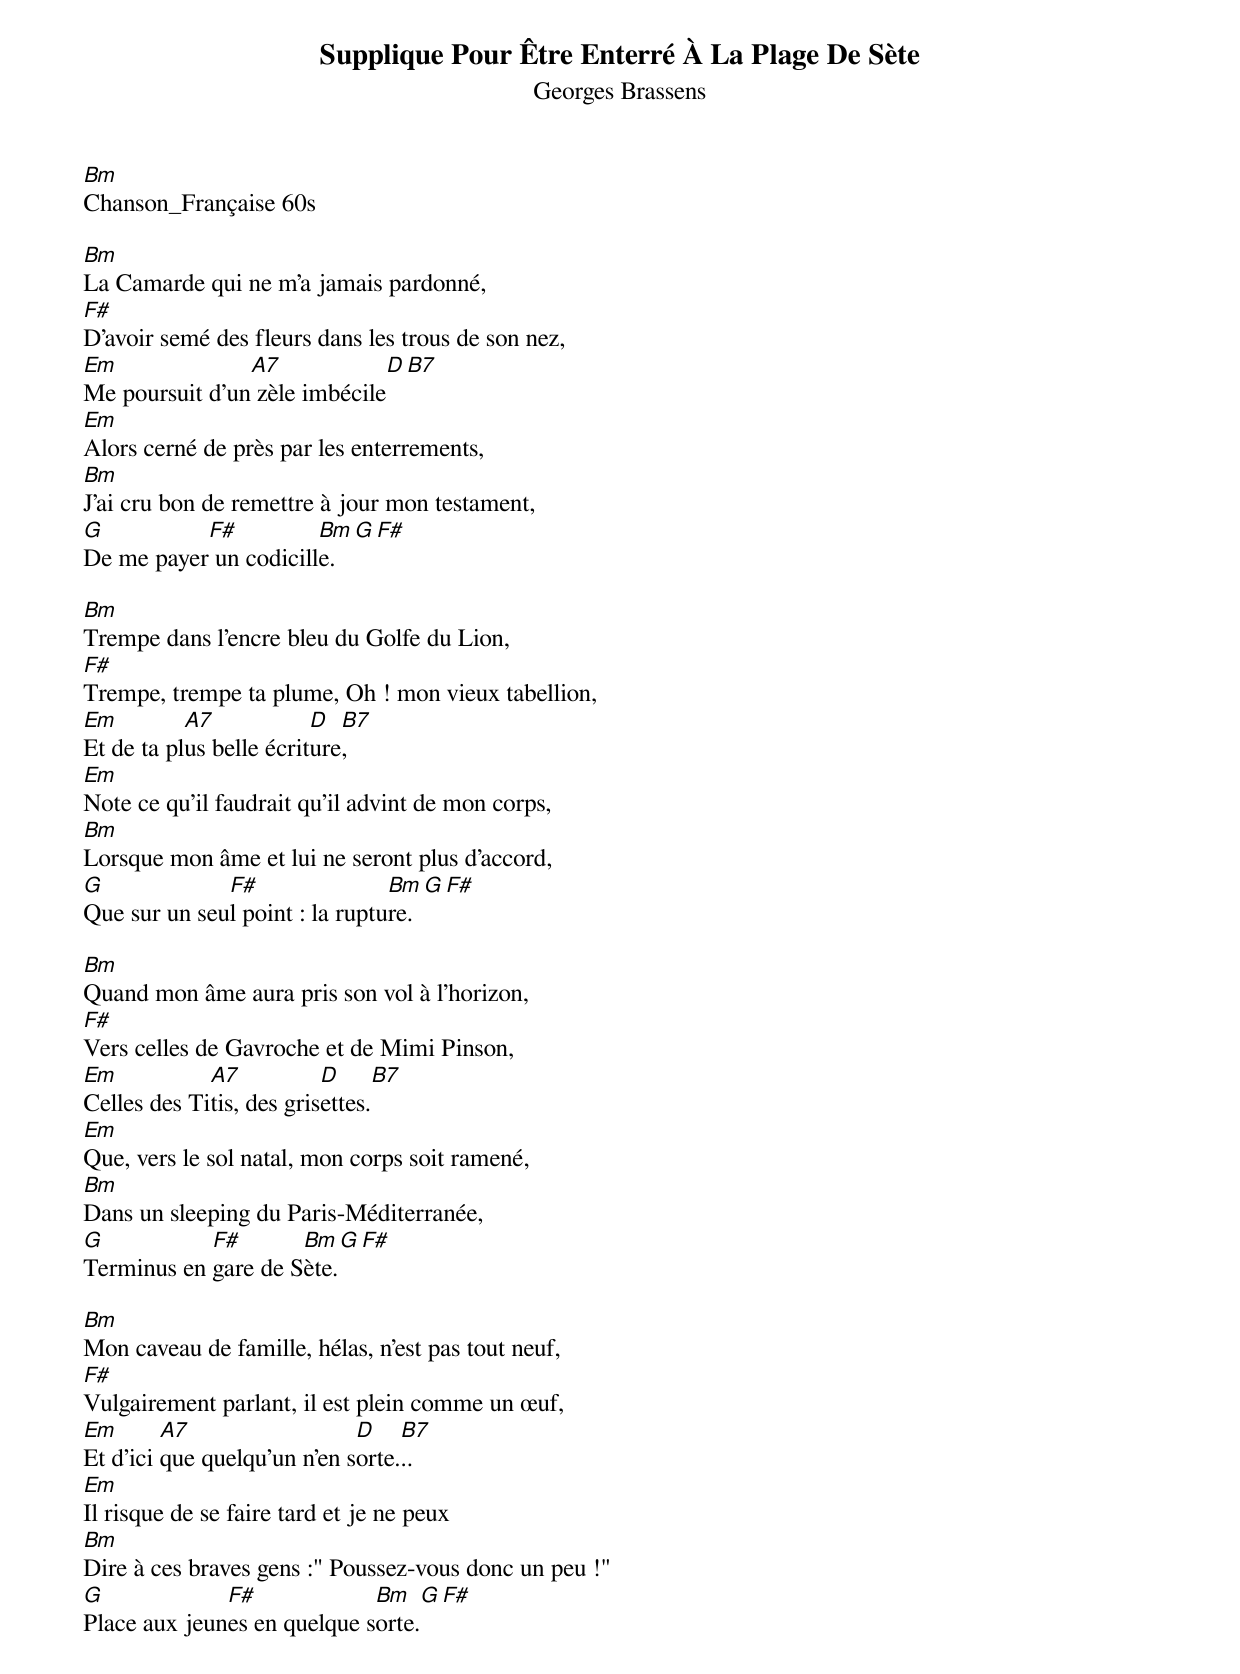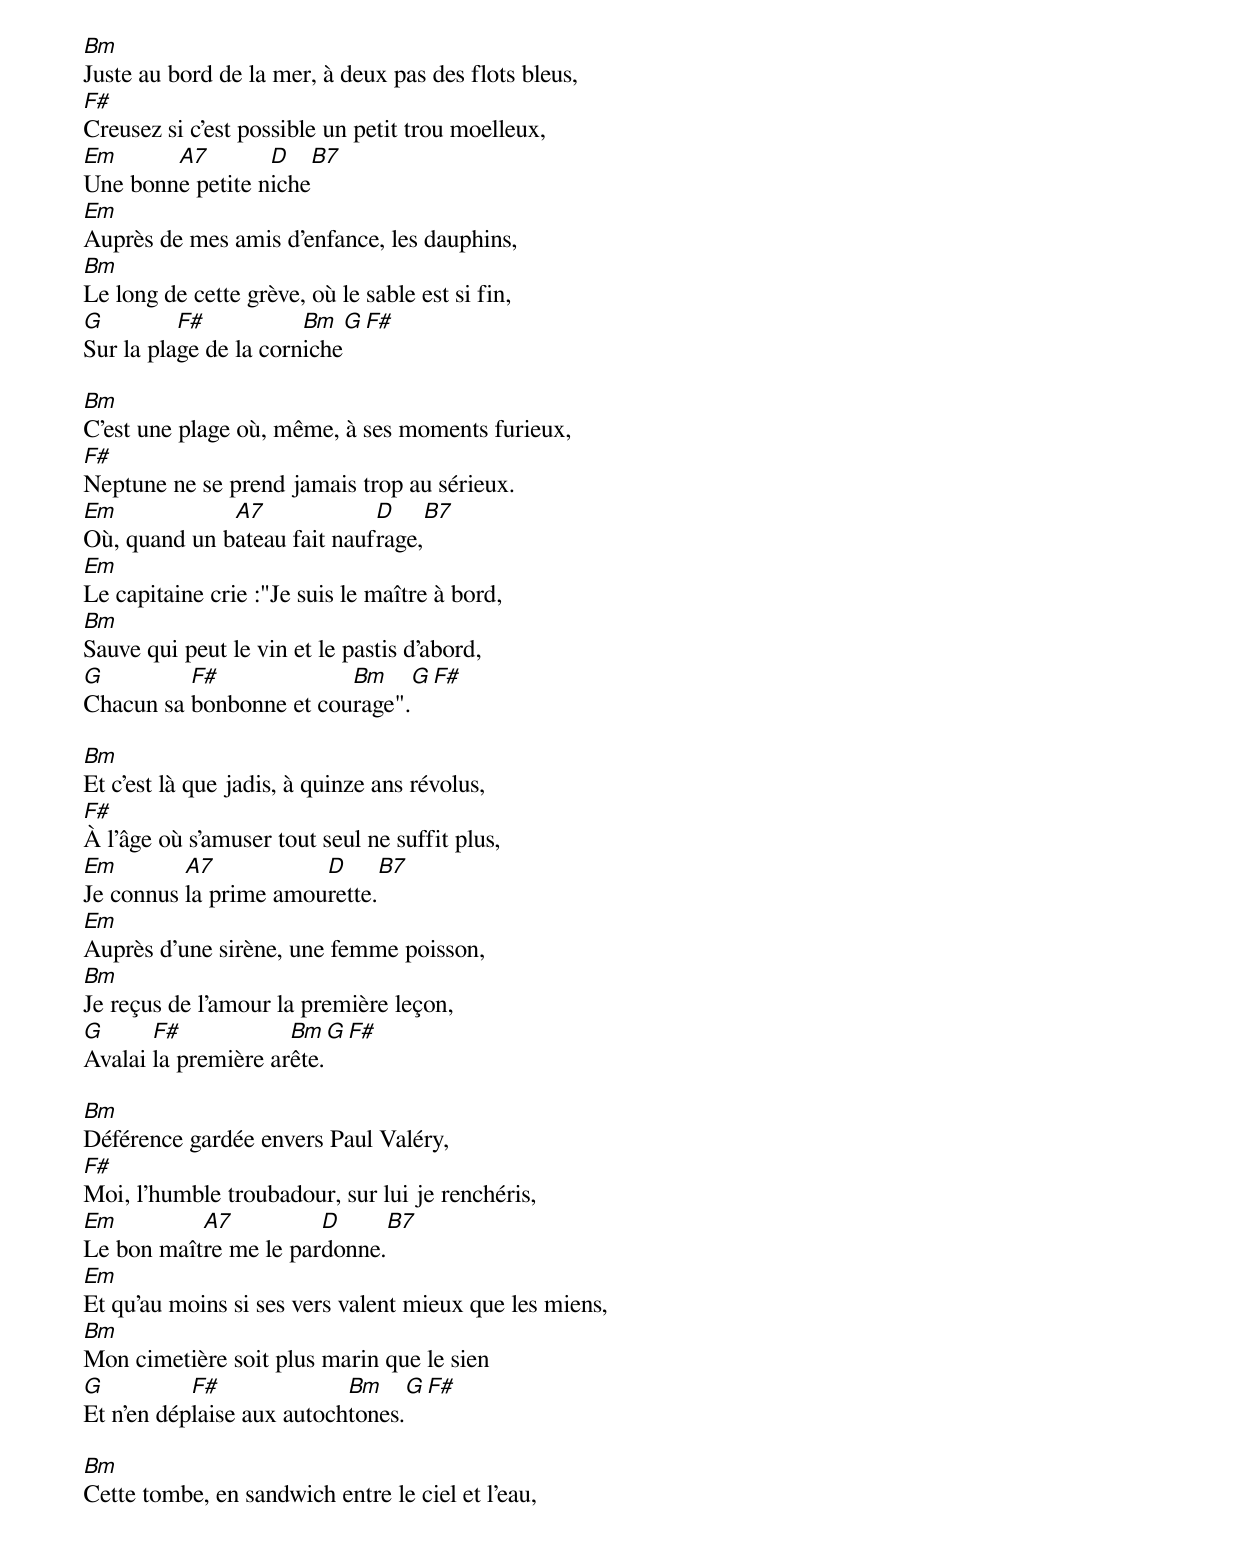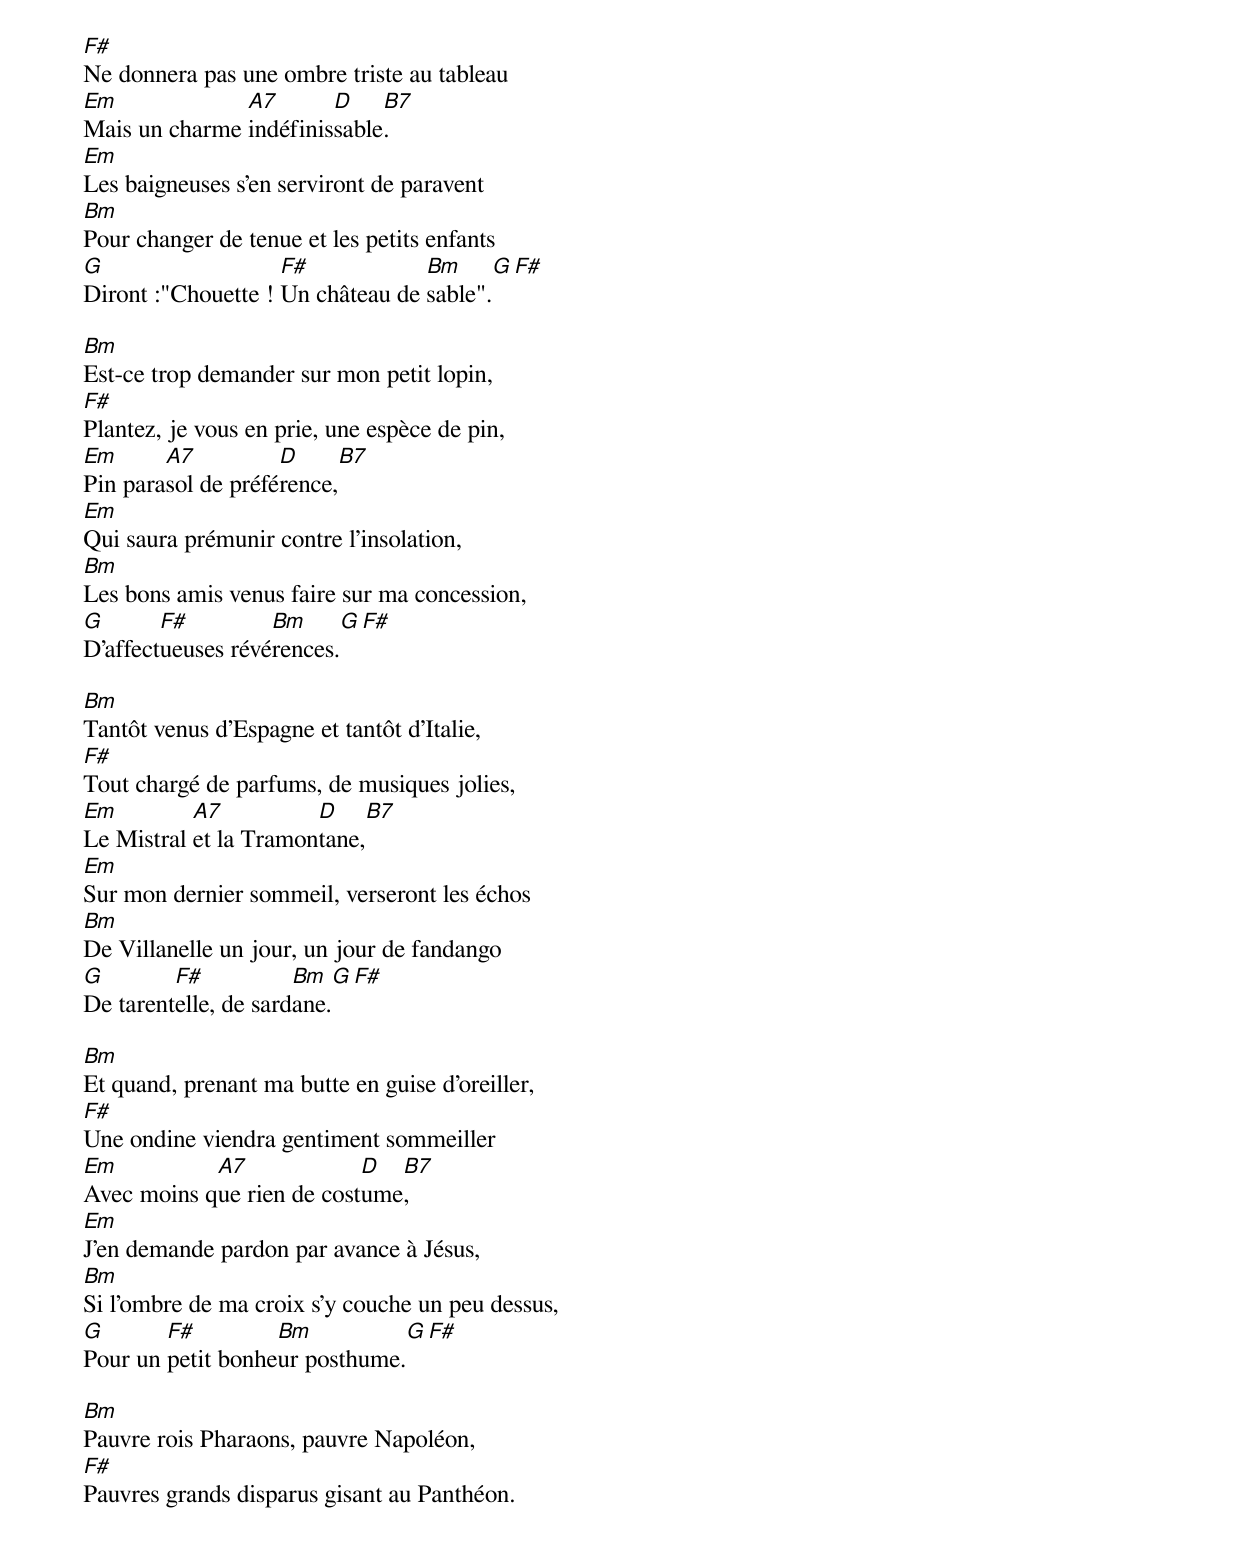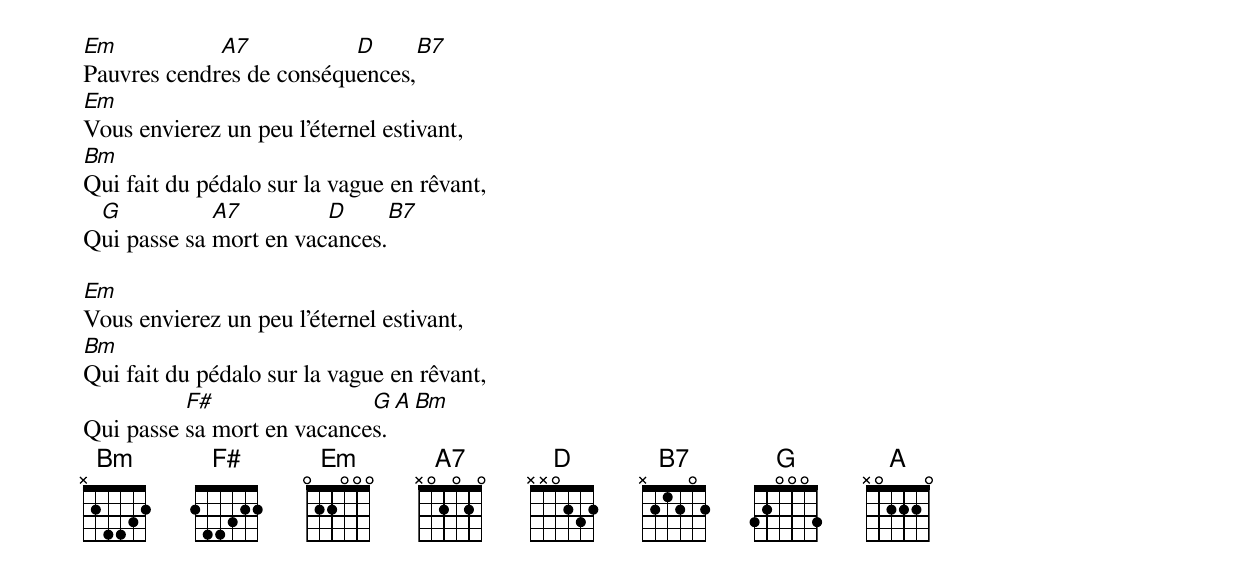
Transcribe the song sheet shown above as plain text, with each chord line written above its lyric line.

Supplique Pour Être Enterré À La Plage De Sète
Georges Brassens
Bm
Chanson_Française 60s

Bm
La Camarde qui ne m'a jamais pardonné,
F#
D'avoir semé des fleurs dans les trous de son nez,
Em              A7            D   B7
Me poursuit d'un zèle imbécile
Em
Alors cerné de près par les enterrements,
Bm
J'ai cru bon de remettre à jour mon testament,
G          F#          Bm      G   F#
De me payer un codicille.

Bm
Trempe dans l'encre bleu du Golfe du Lion,
F#
Trempe, trempe ta plume, Oh ! mon vieux tabellion,
Em         A7            D  B7
Et de ta plus belle écriture,
Em
Note ce qu'il faudrait qu'il advint de mon corps,
Bm
Lorsque mon âme et lui ne seront plus d'accord,
G             F#                Bm     G   F#
Que sur un seul point : la rupture.

Bm
Quand mon âme aura pris son vol à l'horizon,
F#
Vers celles de Gavroche et de Mimi Pinson,
Em           A7           D     B7
Celles des Titis, des grisettes.
Em
Que, vers le sol natal, mon corps soit ramené,
Bm
Dans un sleeping du Paris-Méditerranée,
G           F#       Bm   G   F#
Terminus en gare de Sète.

Bm
Mon caveau de famille, hélas, n'est pas tout neuf,
F#
Vulgairement parlant, il est plein comme un œuf,
Em       A7                  D    B7
Et d'ici que quelqu'un n'en sorte...
Em
Il risque de se faire tard et je ne peux
Bm
Dire à ces braves gens :" Poussez-vous donc un peu !"
G             F#             Bm    G   F#
Place aux jeunes en quelque sorte.

Bm
Juste au bord de la mer, à deux pas des flots bleus,
F#
Creusez si c'est possible un petit trou moelleux,
Em      A7        D    B7
Une bonne petite niche
Em
Auprès de mes amis d'enfance, les dauphins,
Bm
Le long de cette grève, où le sable est si fin,
G         F#           Bm    G   F#
Sur la plage de la corniche

Bm
C'est une plage où, même, à ses moments furieux,
F#
Neptune ne se prend jamais trop au sérieux.
Em            A7             D    B7
Où, quand un bateau fait naufrage,
Em
Le capitaine crie :"Je suis le maître à bord,
Bm
Sauve qui peut le vin et le pastis d'abord,
G         F#             Bm     G   F#
Chacun sa bonbonne et courage".

Bm
Et c'est là que jadis, à quinze ans révolus,
F#
À l'âge où s'amuser tout seul ne suffit plus,
Em        A7           D     B7
Je connus la prime amourette.
Em
Auprès d'une sirène, une femme poisson,
Bm
Je reçus de l'amour la première leçon,
G      F#            Bm    G   F#
Avalai la première arête.

Bm
Déférence gardée envers Paul Valéry,
F#
Moi, l'humble troubadour, sur lui je renchéris,
Em         A7          D     B7
Le bon maître me le pardonne.
Em
Et qu'au moins si ses vers valent mieux que les miens,
Bm
Mon cimetière soit plus marin que le sien
G          F#              Bm    G   F#
Et n'en déplaise aux autochtones.

Bm
Cette tombe, en sandwich entre le ciel et l'eau,
F#
Ne donnera pas une ombre triste au tableau
Em             A7       D    B7
Mais un charme indéfinissable.
Em
Les baigneuses s'en serviront de paravent
Bm
Pour changer de tenue et les petits enfants
G                   F#            Bm     G   F#
Diront :"Chouette ! Un château de sable".

Bm
Est-ce trop demander sur mon petit lopin,
F#
Plantez, je vous en prie, une espèce de pin,
Em      A7          D     B7
Pin parasol de préférence,
Em
Qui saura prémunir contre l'insolation,
Bm
Les bons amis venus faire sur ma concession,
G       F#         Bm     G   F#
D'affectueuses révérences.

Bm
Tantôt venus d'Espagne et tantôt d'Italie,
F#
Tout chargé de parfums, de musiques jolies,
Em         A7          D    B7
Le Mistral et la Tramontane,
Em
Sur mon dernier sommeil, verseront les échos
Bm
De Villanelle un jour, un jour de fandango
G        F#           Bm   G   F#
De tarentelle, de sardane.

Bm
Et quand, prenant ma butte en guise d'oreiller,
F#
Une ondine viendra gentiment sommeiller
Em          A7             D  B7
Avec moins que rien de costume,
Em
J'en demande pardon par avance à Jésus,
Bm
Si l'ombre de ma croix s'y couche un peu dessus,
G       F#         Bm          G   F#
Pour un petit bonheur posthume.

Bm
Pauvre rois Pharaons, pauvre Napoléon,
F#
Pauvres grands disparus gisant au Panthéon.
Em           A7           D     B7
Pauvres cendres de conséquences,
Em
Vous envierez un peu l'éternel estivant,
Bm
Qui fait du pédalo sur la vague en rêvant,
 G           A7         D     B7
Qui passe sa mort en vacances.

Em
Vous envierez un peu l'éternel estivant,
Bm
Qui fait du pédalo sur la vague en rêvant,
          F#                G  A  Bm
Qui passe sa mort en vacances.
